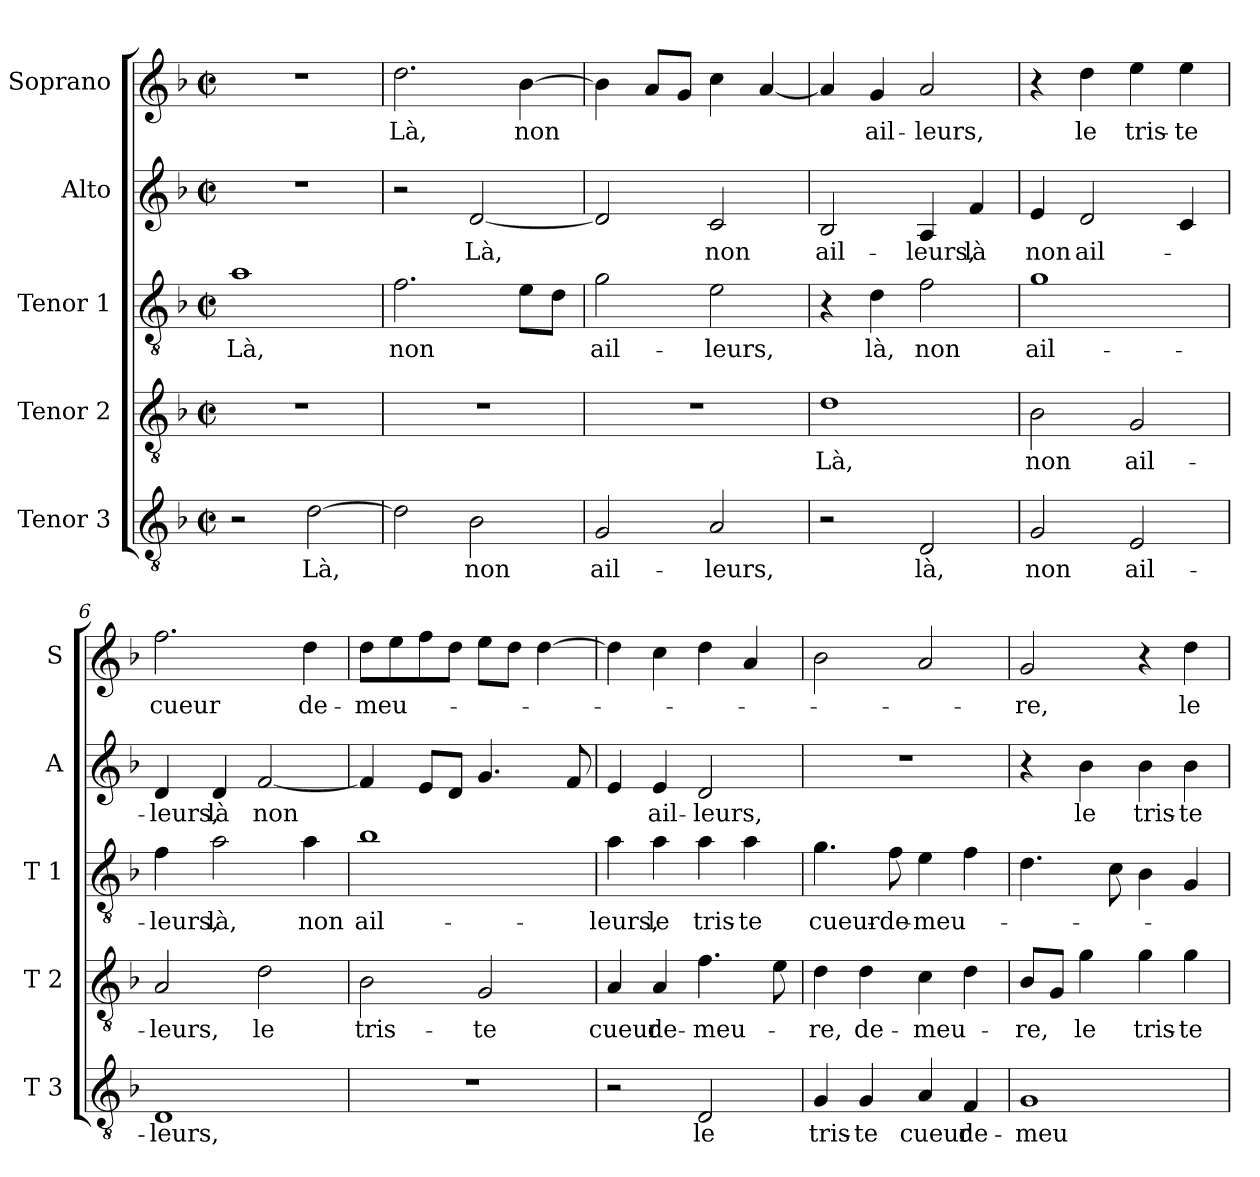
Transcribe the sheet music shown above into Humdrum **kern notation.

**kern	**text	**kern	**text	**kern	**text	**kern	**text	**kern	**text
*part5	*part5	*part4	*part4	*part3	*part3	*part2	*part2	*part1	*part1
*staff5	*staff5	*staff4	*staff4	*staff3	*staff3	*staff2	*staff2	*staff1	*staff1
*I"Tenor 3	*	*I"Tenor 2	*	*I"Tenor 1	*	*I"Alto	*	*I"Soprano	*
*I'T 3	*	*I'T 2	*	*I'T 1	*	*I'A	*	*I'S	*
*clefGv2	*	*clefGv2	*	*clefGv2	*	*clefG2	*	*clefG2	*
*k[b-]	*	*k[b-]	*	*k[b-]	*	*k[b-]	*	*k[b-]	*
*F:	*	*F:	*	*F:	*	*F:	*	*F:	*
*M2/2	*	*M2/2	*	*M2/2	*	*M2/2	*	*M2/2	*
*met(c|)	*	*met(c|)	*	*met(c|)	*	*met(c|)	*	*met(c|)	*
=1	=1	=1	=1	=1	=1	=1	=1	=1	=1
2r	.	1r	.	1a	Là,	1r	.	1r	.
[2d\	Là,	.	.	.	.	.	.	.	.
=2	=2	=2	=2	=2	=2	=2	=2	=2	=2
2d\]	.	1r	.	2.f\	non	2r	.	2.dd\	Là,
2B-\	non	.	.	.	.	[2d/	Là,	.	.
.	.	.	.	8e\L	.	.	.	[4b-\	non
.	.	.	.	8d\J	.	.	.	.	.
=3	=3	=3	=3	=3	=3	=3	=3	=3	=3
2G/	ail-	1r	.	2g\	ail-	2d/]	.	4b-\]	.
.	.	.	.	.	.	.	.	8a/L	.
.	.	.	.	.	.	.	.	8g/J	.
2A/	-leurs,	.	.	2e\	-leurs,	2c/	non	4cc\	.
.	.	.	.	.	.	.	.	[4a/	.
=4	=4	=4	=4	=4	=4	=4	=4	=4	=4
2r	.	1d	Là,	4r	.	2B-/	ail-	4a/]	.
.	.	.	.	4d\	là,	.	.	4g/	ail-
2D/	là,	.	.	2f\	non	4A/	-leurs,	2a/	-leurs,
.	.	.	.	.	.	4f/	là	.	.
=5	=5	=5	=5	=5	=5	=5	=5	=5	=5
2G/	non	2B-\	non	1g	ail-	4e/	non	4r	.
.	.	.	.	.	.	2d/	ail-	4dd\	le
2E/	ail-	2G/	ail-	.	.	.	.	4ee\	tris-
.	.	.	.	.	.	4c/	.	4ee\	-te
!!LO:LB:g=z
=6	=6	=6	=6	=6	=6	=6	=6	=6	=6
1D	-leurs,	2A/	-leurs,	4f\	-leurs,	4d/	-leurs,	2.ff\	cueur
.	.	.	.	2a\	là,	4d/	là	.	.
.	.	2d\	le	.	.	[2f/	non	.	.
.	.	.	.	4a\	non	.	.	4dd\	de-
=7	=7	=7	=7	=7	=7	=7	=7	=7	=7
1r	.	2B-\	tris-	1b-	ail-	4f/]	.	8dd\L	-meu-
.	.	.	.	.	.	.	.	8ee\	.
.	.	.	.	.	.	8e/L	.	8ff\	.
.	.	.	.	.	.	8d/J	.	8dd\J	.
.	.	2G/	-te	.	.	4.g/	.	8ee\L	.
.	.	.	.	.	.	.	.	8dd\J	.
.	.	.	.	.	.	.	.	[4dd\	.
.	.	.	.	.	.	8f/	.	.	.
=8	=8	=8	=8	=8	=8	=8	=8	=8	=8
2r	.	4A/	cueur	4a\	-leurs,	4e/	.	4dd\]	.
.	.	4A/	de-	4a\	le	4e/	ail-	4cc\	.
2D/	le	4.f\	-meu-	4a\	tris-	2d/	-leurs,	4dd\	.
.	.	.	.	4a\	-te	.	.	4a/	.
.	.	8e\	.	.	.	.	.	.	.
=9	=9	=9	=9	=9	=9	=9	=9	=9	=9
4G/	tris-	4d\	-re,	4.g\	cueur-	1r	.	2b-\	.
4G/	-te	4d\	de-	.	.	.	.	.	.
.	.	.	.	8f\	-de-	.	.	.	.
4A/	cueur	4c\	-meu-	4e\	-meu-	.	.	2a/	.
4F/	de-	4d\	.	4f\	.	.	.	.	.
=10	=10	=10	=10	=10	=10	=10	=10	=10	=10
1G	-meu-	8B-/L	-re,	4.d\	.	4r	.	2g/	-re,
.	.	8G/J	.	.	.	.	.	.	.
.	.	4g\	le	.	.	4b-\	le	.	.
.	.	.	.	8c\	.	.	.	.	.
.	.	4g\	tris-	4B-\	.	4b-\	tris-	4r	.
.	.	4g\	-te	4G/	.	4b-\	-te	4dd\	le
=	=	=	=	=	=	=	=	=	=
*-	*-	*-	*-	*-	*-	*-	*-	*-	*-
